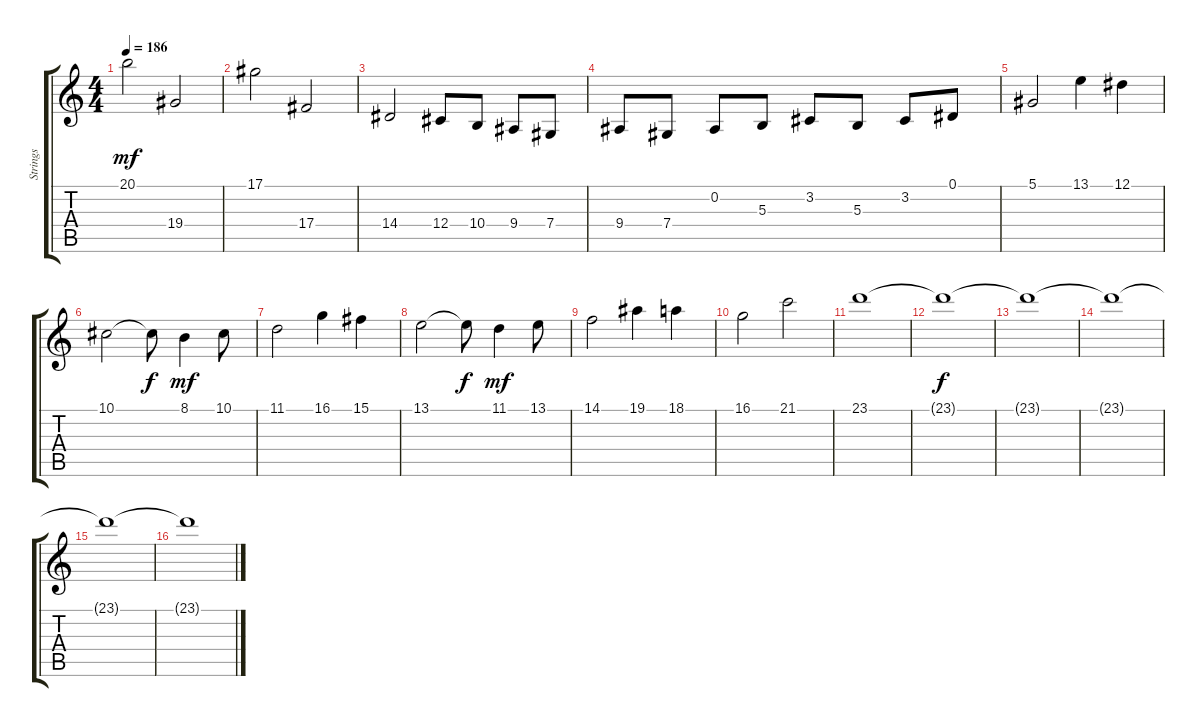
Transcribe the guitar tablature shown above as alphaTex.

\track ("Strings" "Strings") {instrument stringensemble1}
\staff {score tabs}
\tuning (Eb4 Bb3 Gb3 Db3 Ab2 Eb2) {hide}
\ts (4 4)
\tempo 186
\clef g2
\ks c
20.1.2{dy mf} 19.4.2 |
17.1.2 17.4.2 |
14.4.2 12.4.8 10.4.8 9.4.8 7.4.8 |
9.4.8 7.4.8 0.2.8 5.3.8 3.2.8 5.3.8 3.2.8 0.1.8 |
5.1.2 13.1.4 12.1.4 |
10.1.2 10.1{t}.8{dy f} 8.1.4{dy mf} 10.1.8 |
11.1.2 16.1.4 15.1.4 |
13.1.2 13.1{t}.8{dy f} 11.1.4{dy mf} 13.1.8 |
14.1.2 19.1.4 18.1.4 |
16.1.2 21.1.2 |
23.1.1 |
23.1{t}.1{dy f} |
23.1{t}.1 |
23.1{t}.1 |
23.1{t}.1 |
23.1{t}.1
